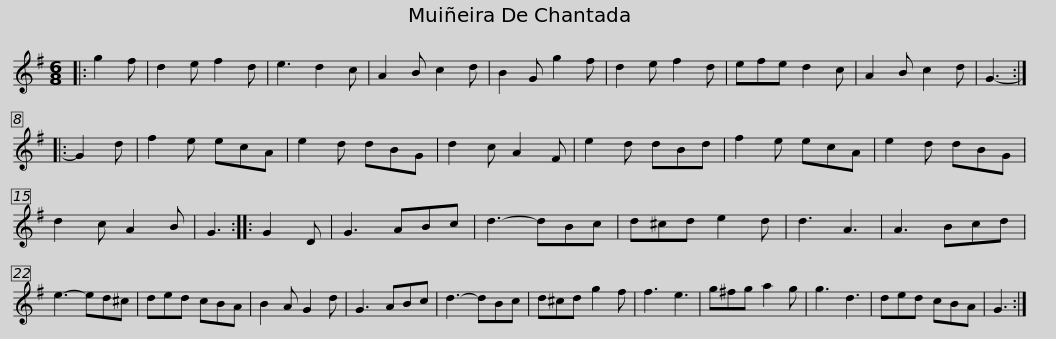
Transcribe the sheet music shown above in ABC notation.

X:1
L:1/8
M:6/8
I:linebreak $
K:G
V:1 treble
V:1
|: g2 f | d2 e f2 d | e3 d2 c | A2 B c2 d | B2 G g2 f | %5
 d2 e f2 d | efe d2 c | A2 B c2 d | G3- :: G2 d | %10
 f2 e ecA |$ e2 d dBG | d2 c A2 F | e2 d dBd | f2 e ecA | %15
 e2 d dBG | d2 c A2 B | G3 :: G2 D | G3 ABc | %20
 d3- dBc |$ d^cd e2 d | d3 A3 | A3 Bcd | e3- ed^c | %25
 ded cBA | B2 A G2 d | G3 ABc | d3- dBc | d^cd g2 f |$ %30
 f3 e3 | g^fg a2 g | g3 d3 | ded cBA | G3 :| %35
